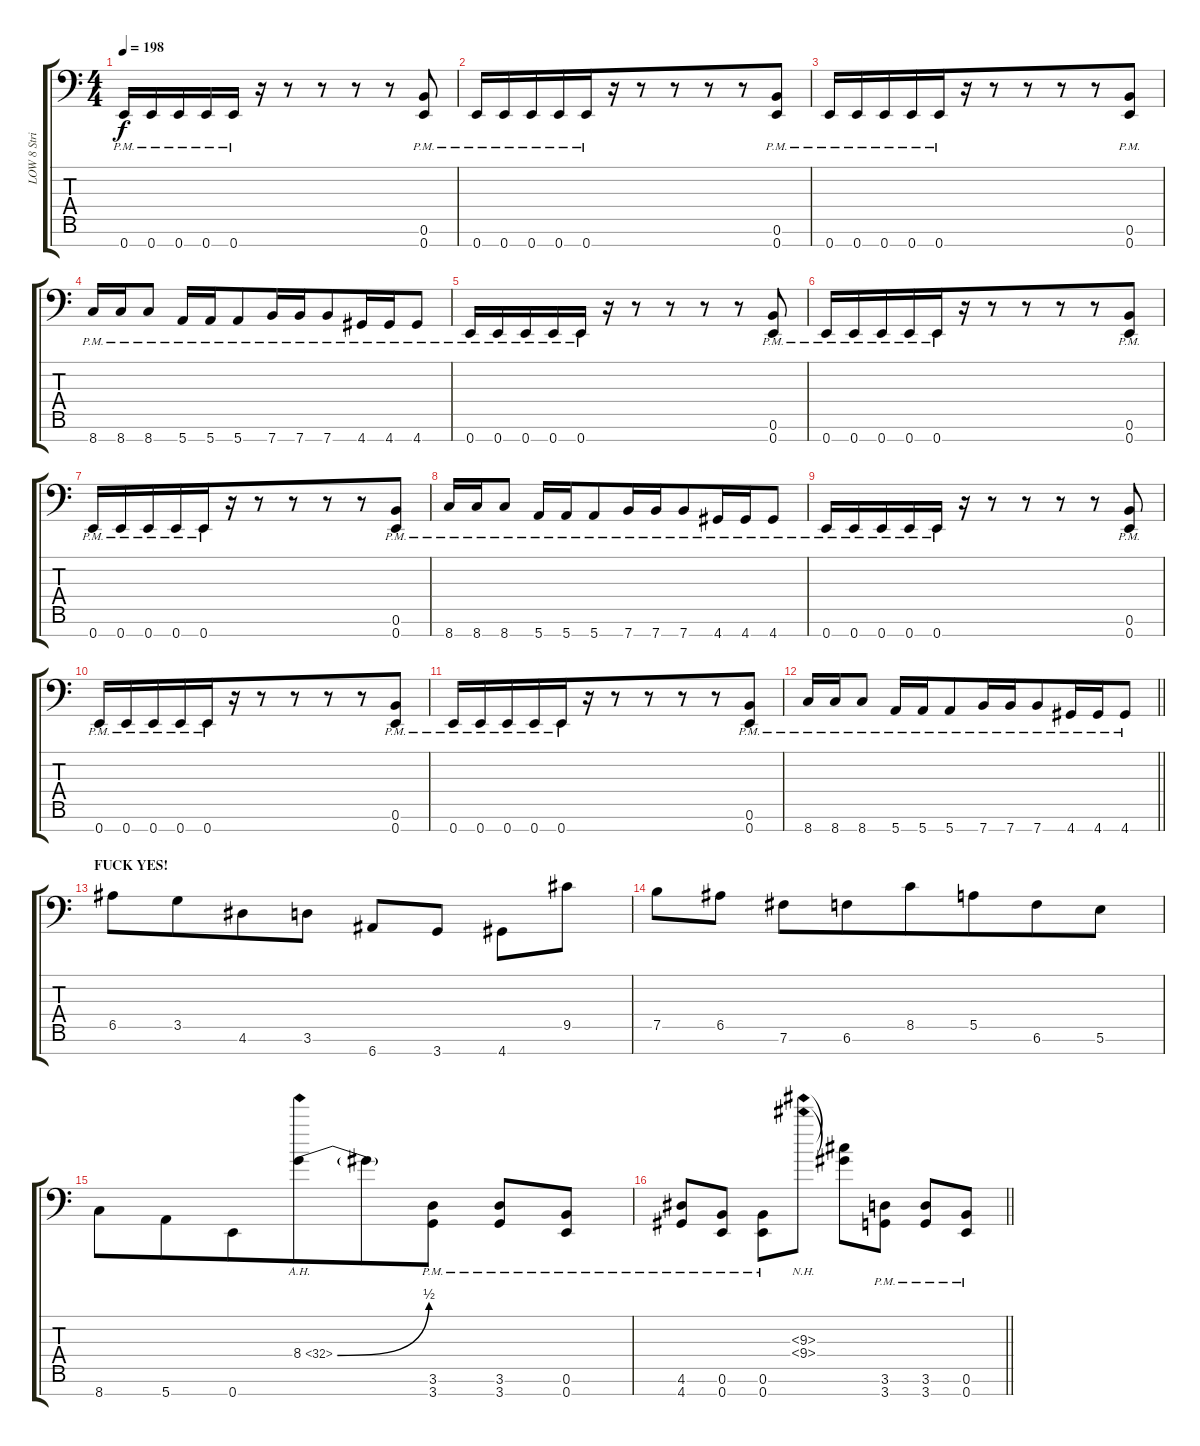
\track ("LOW 8 String RIGHT" "LOW 8 Stri") {instrument distortionguitar}
\staff {score tabs}
\tuning (B3 Gb3 E3 B2 E2 B1 E1) {hide}
\ts (4 4)
\tempo 198
\clef f4
\ks c
0.7{pm}.16{dy f beam merge} 0.7{pm}.16 0.7{pm}.16 0.7{pm}.16{beam merge} 0.7{pm}.16 r.16 r.8 r.8 r.8 r.8 (0.6{pm} 0.7{pm}).8 |
0.7{pm}.16{beam merge} 0.7{pm}.16 0.7{pm}.16 0.7{pm}.16{beam merge} 0.7{pm}.16{beam merge} r.16 r.8 r.8 r.8 r.8 (0.6{pm} 0.7{pm}).8 |
0.7{pm}.16{beam merge} 0.7{pm}.16 0.7{pm}.16 0.7{pm}.16{beam merge} 0.7{pm}.16{beam merge} r.16 r.8 r.8 r.8 r.8 (0.6{pm} 0.7{pm}).8 |
8.7{pm}.16 8.7{pm}.16{beam merge} 8.7{pm}.8 5.7{pm}.16 5.7{pm}.16 5.7{pm}.8{beam merge} 7.7{pm}.16{beam merge} 7.7{pm}.16{beam merge} 7.7{pm}.8{beam merge} 4.7{pm}.16{beam merge} 4.7{pm}.16{beam merge} 4.7{pm}.8 |
0.7{pm}.16{beam merge} 0.7{pm}.16 0.7{pm}.16 0.7{pm}.16{beam merge} 0.7{pm}.16 r.16 r.8 r.8 r.8 r.8 (0.6{pm} 0.7{pm}).8 |
0.7{pm}.16{beam merge} 0.7{pm}.16 0.7{pm}.16 0.7{pm}.16{beam merge} 0.7{pm}.16{beam merge} r.16 r.8 r.8 r.8 r.8 (0.6{pm} 0.7{pm}).8 |
0.7{pm}.16{beam merge} 0.7{pm}.16 0.7{pm}.16 0.7{pm}.16{beam merge} 0.7{pm}.16{beam merge} r.16 r.8 r.8 r.8 r.8 (0.6{pm} 0.7{pm}).8 |
8.7{pm}.16 8.7{pm}.16{beam merge} 8.7{pm}.8 5.7{pm}.16 5.7{pm}.16 5.7{pm}.8{beam merge} 7.7{pm}.16{beam merge} 7.7{pm}.16{beam merge} 7.7{pm}.8{beam merge} 4.7{pm}.16{beam merge} 4.7{pm}.16{beam merge} 4.7{pm}.8 |
0.7{pm}.16{beam merge} 0.7{pm}.16 0.7{pm}.16 0.7{pm}.16{beam merge} 0.7{pm}.16 r.16 r.8 r.8 r.8 r.8 (0.6{pm} 0.7{pm}).8 |
0.7{pm}.16{beam merge} 0.7{pm}.16 0.7{pm}.16 0.7{pm}.16{beam merge} 0.7{pm}.16{beam merge} r.16 r.8 r.8 r.8 r.8 (0.6{pm} 0.7{pm}).8 |
0.7{pm}.16{beam merge} 0.7{pm}.16 0.7{pm}.16 0.7{pm}.16{beam merge} 0.7{pm}.16{beam merge} r.16 r.8 r.8 r.8 r.8 (0.6{pm} 0.7{pm}).8 |
\barLineRight lightlight
8.7{pm}.16 8.7{pm}.16{beam merge} 8.7{pm}.8 5.7{pm}.16 5.7{pm}.16 5.7{pm}.8{beam merge} 7.7{pm}.16{beam merge} 7.7{pm}.16{beam merge} 7.7{pm}.8{beam merge} 4.7{pm}.16{beam merge} 4.7{pm}.16{beam merge} 4.7{pm}.8 |
\section ("" "FUCK YES!")
6.5.8 3.5.8{beam merge} 4.6.8{beam merge} 3.6.8 6.7.8 3.7.8 4.7.8 9.5.8 |
7.5.8 6.5.8 7.6.8 6.6.8{beam merge} 8.5.8 5.5.8{beam merge} 6.6.8 5.6.8 |
8.7.8 5.7.8{beam merge} 0.7.8 8.4{be (bend 0 0 60 2) ah 24}.8{beam merge} 8.4{t}.8 (3.6{pm} 3.7{pm}).8 (3.6{pm} 3.7{pm}).8 (0.6{pm} 0.7{pm}).8 |
\barLineRight lightlight
(4.6{pm} 4.7{pm}).8{beam merge} (0.6{pm} 0.7{pm}).8 (0.6{pm} 0.7{pm}).8 (9.3{nh} 9.4{nh}).8 (9.3{t} 9.4{t}).8{beam merge} (3.6{pm} 3.7{pm}).8 (3.6{pm} 3.7{pm}).8{beam merge} (0.6{pm} 0.7{pm}).8
